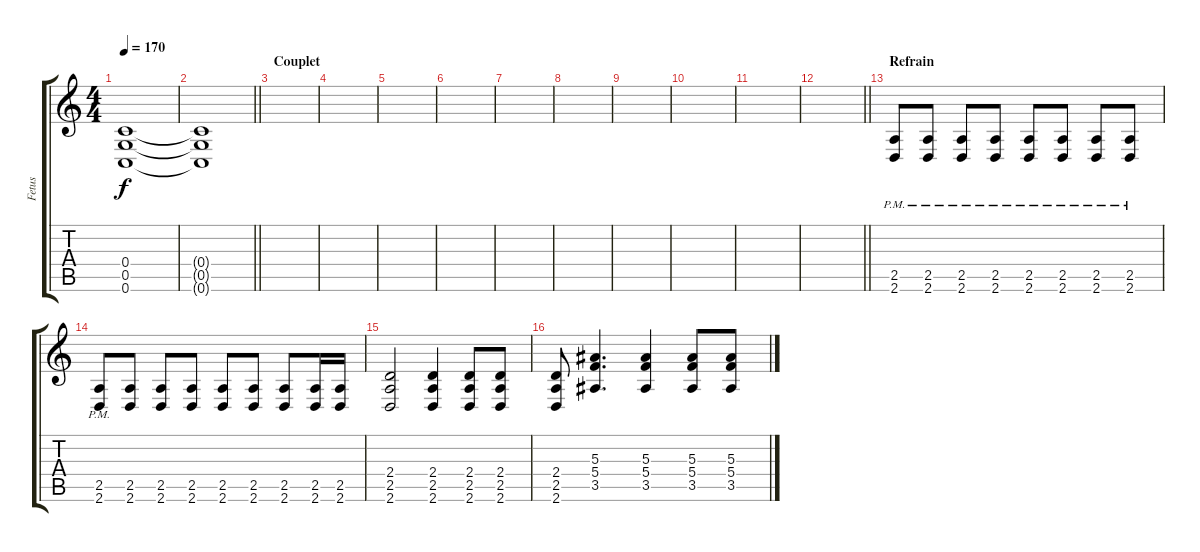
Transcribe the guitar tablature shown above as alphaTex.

\track ("Fetus" "Fetus") {instrument distortionguitar}
\staff {score tabs}
\tuning (D4 A3 F3 C3 G2 C2) {hide}
\ts (4 4)
\tempo 170
\clef g2
\ks c
(0.4 0.5 0.6).1{dy f} |
\barLineRight lightlight
(0.4{t} 0.5{t} 0.6{t}).1 |
\section ("" "Couplet")
|
|
|
|
|
|
|
|
|
\barLineRight lightlight
|
\section ("" "Refrain")
(2.5{pm} 2.6{pm}).8 (2.5{pm} 2.6{pm}).8 (2.5{pm} 2.6{pm}).8 (2.5{pm} 2.6{pm}).8 (2.5{pm} 2.6{pm}).8 (2.5{pm} 2.6{pm}).8 (2.5{pm} 2.6{pm}).8 (2.5{pm} 2.6{pm}).8 |
(2.5{pm} 2.6{pm}).8 (2.5 2.6).8 (2.5 2.6).8 (2.5 2.6).8 (2.5 2.6).8 (2.5 2.6).8 (2.5 2.6).8 (2.5 2.6).16 (2.5 2.6).16 |
(2.4 2.5 2.6).2 (2.4 2.5 2.6).4 (2.4 2.5 2.6).8 (2.4 2.5 2.6).8 |
(2.4 2.5 2.6).8 (5.3 5.4 3.5).4{d} (5.3 5.4 3.5).4 (5.3 5.4 3.5).8 (5.3 5.4 3.5).8
